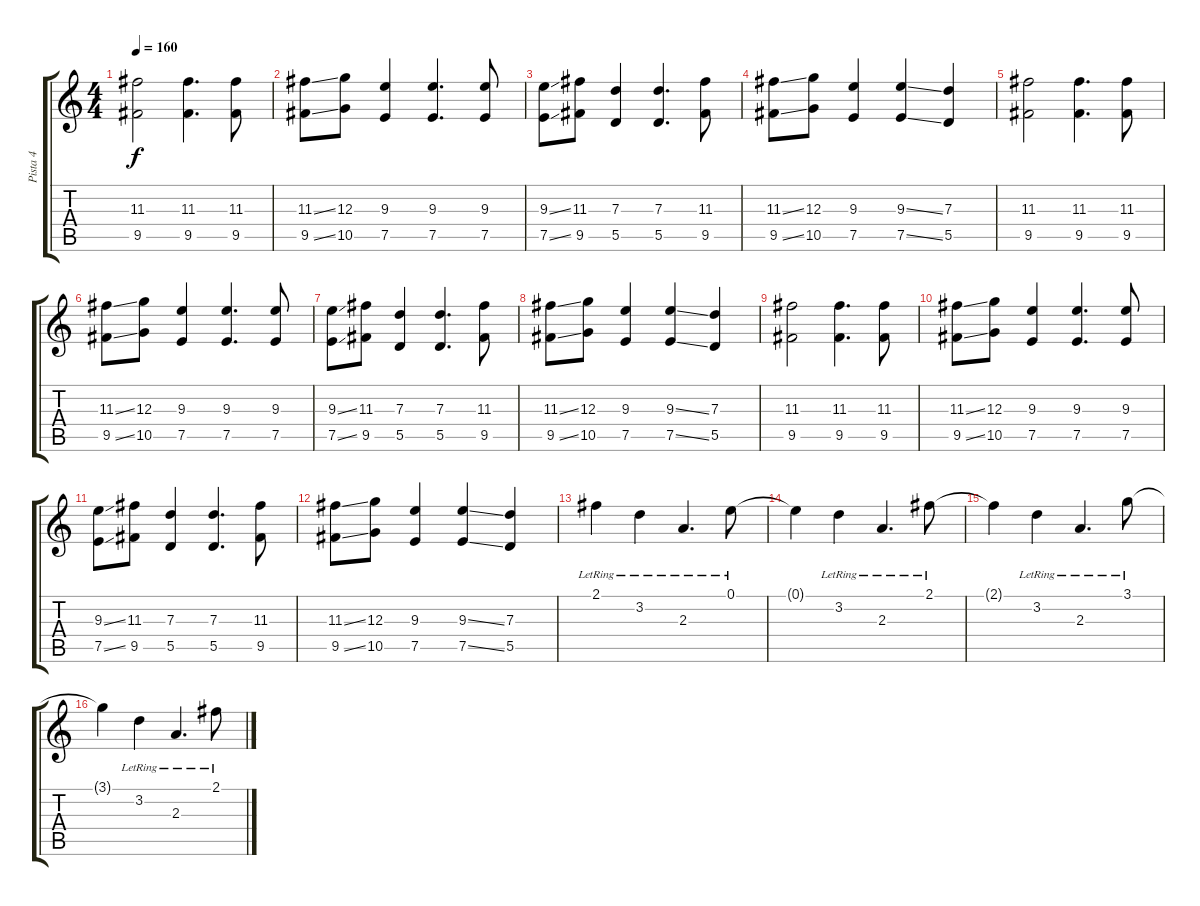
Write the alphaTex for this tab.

\track ("Pista 4" "Pista 4") {instrument electricguitarjazz}
\staff {score tabs}
\tuning (E4 B3 G3 D3 A2 E2) {hide}
\ts (4 4)
\tempo 160
\clef g2
\ks c
(11.3 9.5).2{dy f} (11.3 9.5).4{d} (11.3 9.5).8 |
(11.3{ss} 9.5{ss}).8 (12.3 10.5).8 (9.3 7.5).4 (9.3 7.5).4{d} (9.3 7.5).8 |
(9.3{ss} 7.5{ss}).8 (11.3 9.5).8 (7.3 5.5).4 (7.3 5.5).4{d} (11.3 9.5).8 |
(11.3{ss} 9.5{ss}).8 (12.3 10.5).8 (9.3 7.5).4 (9.3{ss} 7.5{ss}).4 (7.3 5.5).4 |
(11.3 9.5).2 (11.3 9.5).4{d} (11.3 9.5).8 |
(11.3{ss} 9.5{ss}).8 (12.3 10.5).8 (9.3 7.5).4 (9.3 7.5).4{d} (9.3 7.5).8 |
(9.3{ss} 7.5{ss}).8 (11.3 9.5).8 (7.3 5.5).4 (7.3 5.5).4{d} (11.3 9.5).8 |
(11.3{ss} 9.5{ss}).8 (12.3 10.5).8 (9.3 7.5).4 (9.3{ss} 7.5{ss}).4 (7.3 5.5).4 |
(11.3 9.5).2 (11.3 9.5).4{d} (11.3 9.5).8 |
(11.3{ss} 9.5{ss}).8 (12.3 10.5).8 (9.3 7.5).4 (9.3 7.5).4{d} (9.3 7.5).8 |
(9.3{ss} 7.5{ss}).8 (11.3 9.5).8 (7.3 5.5).4 (7.3 5.5).4{d} (11.3 9.5).8 |
(11.3{ss} 9.5{ss}).8 (12.3 10.5).8 (9.3 7.5).4 (9.3{ss} 7.5{ss}).4 (7.3 5.5).4 |
2.1{lr}.4 3.2{lr}.4 2.3{lr}.4{d} 0.1{lr}.8 |
0.1{t}.4 3.2{lr}.4 2.3{lr}.4{d} 2.1{lr}.8 |
2.1{t}.4 3.2{lr}.4 2.3{lr}.4{d} 3.1{lr}.8 |
3.1{t}.4 3.2{lr}.4 2.3{lr}.4{d} 2.1{lr}.8
